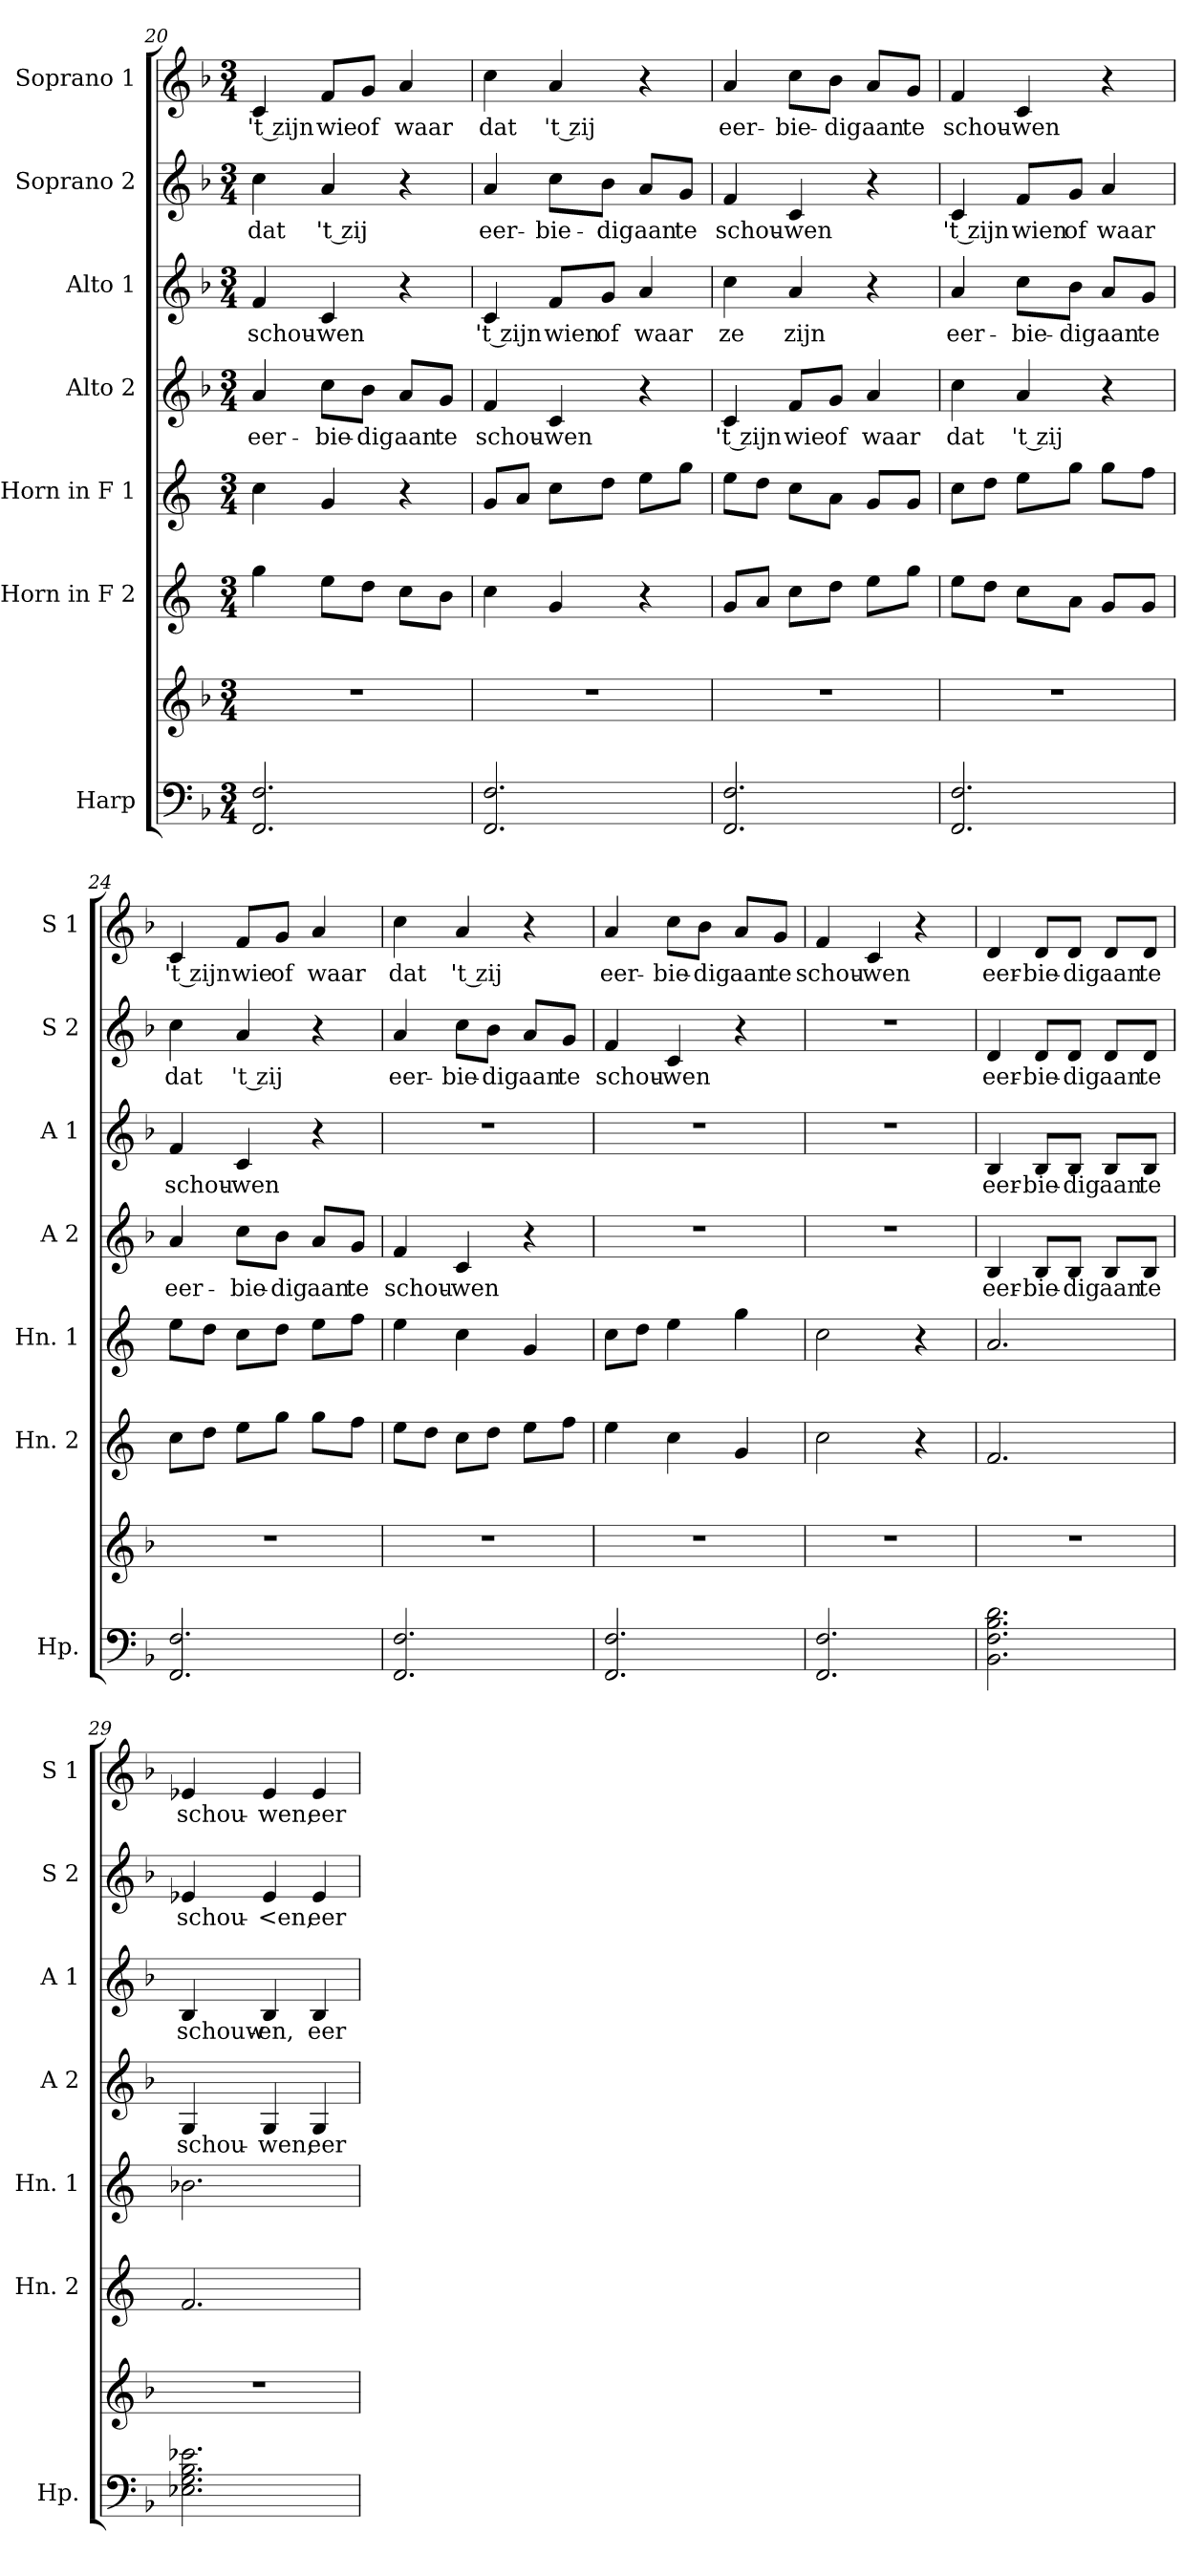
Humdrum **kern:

**kern	**kern	**kern	**kern	**kern	**text	**kern	**text	**kern	**text	**kern	**text
*part7	*part7	*part6	*part5	*part4	*part4	*part3	*part3	*part2	*part2	*part1	*part1
*staff8	*staff7	*staff6	*staff5	*staff4	*staff4	*staff3	*staff3	*staff2	*staff2	*staff1	*staff1
*I"Harp	*	*I"Horn in F 2	*I"Horn in F 1	*I"Alto 2	*	*I"Alto 1	*	*I"Soprano 2	*	*I"Soprano 1	*
*I'Hp.	*	*I'Hn. 2	*I'Hn. 1	*I'A 2	*	*I'A 1	*	*I'S 2	*	*I'S 1	*
*clefF4	*clefG2	*clefG2	*clefG2	*clefG2	*	*clefG2	*	*clefG2	*	*clefG2	*
*	*	*ITrd4c7	*ITrd4c7	*	*	*	*	*	*	*	*
*k[b-]	*k[b-]	*k[b-]	*k[b-]	*k[b-]	*	*k[b-]	*	*k[b-]	*	*k[b-]	*
*F:	*F:	*F:	*F:	*F:	*	*F:	*	*F:	*	*F:	*
*M3/4	*M3/4	*M3/4	*M3/4	*M3/4	*	*M3/4	*	*M3/4	*	*M3/4	*
=20	=20	=20	=20	=20	=20	=20	=20	=20	=20	=20	=20
!	!	!	!	!	!LO:LY:b	!	!LO:LY:b	!	!LO:LY:b	!	!LO:LY:b
2.FF/ 2.F/	2.r	4cc\	4f\	4a/	eer-	4f/	schou-	4cc\	dat	4c/	't zijn
!	!	!	!	!	!LO:LY:b	!	!LO:LY:b	!	!LO:LY:b	!	!LO:LY:b
.	.	8a\L	4c/	8cc\L	-bie-	4c/	-wen	4a/	't zij	8f/L	wie
!	!	!	!	!	!LO:LY:b	!	!	!	!	!	!LO:LY:b
.	.	8g\J	.	8b-\J	-dig	.	.	.	.	8g/J	of
!	!	!	!	!	!LO:LY:b	!	!	!	!	!	!LO:LY:b
.	.	8f\L	4r	8a/L	aan	4r	.	4r	.	4a/	waar
!	!	!	!	!	!LO:LY:b	!	!	!	!	!	!
.	.	8e\J	.	8g/J	te	.	.	.	.	.	.
=21	=21	=21	=21	=21	=21	=21	=21	=21	=21	=21	=21
!	!	!	!	!	!LO:LY:b	!	!LO:LY:b	!	!LO:LY:b	!	!LO:LY:b
2.FF/ 2.F/	2.r	4f\	8c/L	4f/	schou-	4c/	't zijn	4a/	eer-	4cc\	dat
.	.	.	8d/J	.	.	.	.	.	.	.	.
!	!	!	!	!	!LO:LY:b	!	!LO:LY:b	!	!LO:LY:b	!	!LO:LY:b
.	.	4c/	8f\L	4c/	-wen	8f/L	wien	8cc\L	-bie-	4a/	't zij
!	!	!	!	!	!	!	!LO:LY:b	!	!LO:LY:b	!	!
.	.	.	8g\J	.	.	8g/J	of	8b-\J	-dig	.	.
!	!	!	!	!	!	!	!LO:LY:b	!	!LO:LY:b	!	!
.	.	4r	8a\L	4r	.	4a/	waar	8a/L	aan	4r	.
!	!	!	!	!	!	!	!	!	!LO:LY:b	!	!
.	.	.	8cc\J	.	.	.	.	8g/J	te	.	.
=22	=22	=22	=22	=22	=22	=22	=22	=22	=22	=22	=22
!	!	!	!	!	!LO:LY:b	!	!LO:LY:b	!	!LO:LY:b	!	!LO:LY:b
2.FF/ 2.F/	2.r	8c/L	8a\L	4c/	't zijn	4cc\	ze	4f/	schou-	4a/	eer-
.	.	8d/J	8g\J	.	.	.	.	.	.	.	.
!	!	!	!	!	!LO:LY:b	!	!LO:LY:b	!	!LO:LY:b	!	!LO:LY:b
.	.	8f\L	8f\L	8f/L	wie	4a/	zijn	4c/	-wen	8cc\L	-bie-
!	!	!	!	!	!LO:LY:b	!	!	!	!	!	!LO:LY:b
.	.	8g\J	8d\J	8g/J	of	.	.	.	.	8b-\J	-dig
!	!	!	!	!	!LO:LY:b	!	!	!	!	!	!LO:LY:b
.	.	8a\L	8c/L	4a/	waar	4r	.	4r	.	8a/L	aan
!	!	!	!	!	!	!	!	!	!	!	!LO:LY:b
.	.	8cc\J	8c/J	.	.	.	.	.	.	8g/J	te
=23	=23	=23	=23	=23	=23	=23	=23	=23	=23	=23	=23
!	!	!	!	!	!LO:LY:b	!	!LO:LY:b	!	!LO:LY:b	!	!LO:LY:b
2.FF/ 2.F/	2.r	8a\L	8f\L	4cc\	dat	4a/	eer-	4c/	't zijn	4f/	schou-
.	.	8g\J	8g\J	.	.	.	.	.	.	.	.
!	!	!	!	!	!LO:LY:b	!	!LO:LY:b	!	!LO:LY:b	!	!LO:LY:b
.	.	8f\L	8a\L	4a/	't zij	8cc\L	-bie-	8f/L	wien	4c/	-wen
!	!	!	!	!	!	!	!LO:LY:b	!	!LO:LY:b	!	!
.	.	8d\J	8cc\J	.	.	8b-\J	-dig	8g/J	of	.	.
!	!	!	!	!	!	!	!LO:LY:b	!	!LO:LY:b	!	!
.	.	8c/L	8cc\L	4r	.	8a/L	aan	4a/	waar	4r	.
!	!	!	!	!	!	!	!LO:LY:b	!	!	!	!
.	.	8c/J	8b-\J	.	.	8g/J	te	.	.	.	.
!!LO:LB:g=z
=24	=24	=24	=24	=24	=24	=24	=24	=24	=24	=24	=24
!	!	!	!	!	!LO:LY:b	!	!LO:LY:b	!	!LO:LY:b	!	!LO:LY:b
2.FF/ 2.F/	2.r	8f\L	8a\L	4a/	eer-	4f/	schou-	4cc\	dat	4c/	't zijn
.	.	8g\J	8g\J	.	.	.	.	.	.	.	.
!	!	!	!	!	!LO:LY:b	!	!LO:LY:b	!	!LO:LY:b	!	!LO:LY:b
.	.	8a\L	8f\L	8cc\L	-bie-	4c/	-wen	4a/	't zij	8f/L	wie
!	!	!	!	!	!LO:LY:b	!	!	!	!	!	!LO:LY:b
.	.	8cc\J	8g\J	8b-\J	-dig	.	.	.	.	8g/J	of
!	!	!	!	!	!LO:LY:b	!	!	!	!	!	!LO:LY:b
.	.	8cc\L	8a\L	8a/L	aan	4r	.	4r	.	4a/	waar
!	!	!	!	!	!LO:LY:b	!	!	!	!	!	!
.	.	8b-\J	8b-\J	8g/J	te	.	.	.	.	.	.
=25	=25	=25	=25	=25	=25	=25	=25	=25	=25	=25	=25
!	!	!	!	!	!LO:LY:b	!	!	!	!LO:LY:b	!	!LO:LY:b
2.FF/ 2.F/	2.r	8a\L	4a\	4f/	schou-	2.r	.	4a/	eer-	4cc\	dat
.	.	8g\J	.	.	.	.	.	.	.	.	.
!	!	!	!	!	!LO:LY:b	!	!	!	!LO:LY:b	!	!LO:LY:b
.	.	8f\L	4f\	4c/	-wen	.	.	8cc\L	-bie-	4a/	't zij
!	!	!	!	!	!	!	!	!	!LO:LY:b	!	!
.	.	8g\J	.	.	.	.	.	8b-\J	-dig	.	.
!	!	!	!	!	!	!	!	!	!LO:LY:b	!	!
.	.	8a\L	4c/	4r	.	.	.	8a/L	aan	4r	.
!	!	!	!	!	!	!	!	!	!LO:LY:b	!	!
.	.	8b-\J	.	.	.	.	.	8g/J	te	.	.
=26	=26	=26	=26	=26	=26	=26	=26	=26	=26	=26	=26
!	!	!	!	!	!	!	!	!	!LO:LY:b	!	!LO:LY:b
2.FF/ 2.F/	2.r	4a\	8f\L	2.r	.	2.r	.	4f/	schou-	4a/	eer-
.	.	.	8g\J	.	.	.	.	.	.	.	.
!	!	!	!	!	!	!	!	!	!LO:LY:b	!	!LO:LY:b
.	.	4f\	4a\	.	.	.	.	4c/	-wen	8cc\L	-bie-
!	!	!	!	!	!	!	!	!	!	!	!LO:LY:b
.	.	.	.	.	.	.	.	.	.	8b-\J	-dig
!	!	!	!	!	!	!	!	!	!	!	!LO:LY:b
.	.	4c/	4cc\	.	.	.	.	4r	.	8a/L	aan
!	!	!	!	!	!	!	!	!	!	!	!LO:LY:b
.	.	.	.	.	.	.	.	.	.	8g/J	te
=27	=27	=27	=27	=27	=27	=27	=27	=27	=27	=27	=27
!	!	!	!	!	!	!	!	!	!	!	!LO:LY:b
2.FF/ 2.F/	2.r	2f\	2f\	2.r	.	2.r	.	2.r	.	4f/	schou-
!	!	!	!	!	!	!	!	!	!	!	!LO:LY:b
.	.	.	.	.	.	.	.	.	.	4c/	-wen
.	.	4r	4r	.	.	.	.	.	.	4r	.
=28	=28	=28	=28	=28	=28	=28	=28	=28	=28	=28	=28
!	!	!	!	!	!LO:LY:b	!	!LO:LY:b	!	!LO:LY:b	!	!LO:LY:b
2.BB-\ 2.F\ 2.B-\ 2.d\	2.r	2.B-/	2.d/	4B-/	eer-	4B-/	eer-	4d/	eer-	4d/	eer-
!	!	!	!	!	!LO:LY:b	!	!LO:LY:b	!	!LO:LY:b	!	!LO:LY:b
.	.	.	.	8B-/L	-bie-	8B-/L	-bie-	8d/L	-bie-	8d/L	-bie-
!	!	!	!	!	!LO:LY:b	!	!LO:LY:b	!	!LO:LY:b	!	!LO:LY:b
.	.	.	.	8B-/J	-dig	8B-/J	-dig	8d/J	-dig	8d/J	-dig
!	!	!	!	!	!LO:LY:b	!	!LO:LY:b	!	!LO:LY:b	!	!LO:LY:b
.	.	.	.	8B-/L	aan	8B-/L	aan	8d/L	aan	8d/L	aan
!	!	!	!	!	!LO:LY:b	!	!LO:LY:b	!	!LO:LY:b	!	!LO:LY:b
.	.	.	.	8B-/J	te	8B-/J	te	8d/J	te	8d/J	te
=29	=29	=29	=29	=29	=29	=29	=29	=29	=29	=29	=29
!	!	!	!	!	!LO:LY:b	!	!LO:LY:b	!	!LO:LY:b	!	!LO:LY:b
2.E-X\ 2.G\ 2.B-\ 2.e-X\	2.r	2.B-/	2.e-X\	4G/	schou-	4B-/	schouw-	4e-X/	schou-	4e-X/	schou-
!	!	!	!	!	!LO:LY:b	!	!LO:LY:b	!	!LO:LY:b	!	!LO:LY:b
.	.	.	.	4G/	-wen,	4B-/	-en,	4e-/	-<en,	4e-/	-wen,
!	!	!	!	!	!LO:LY:b	!	!LO:LY:b	!	!LO:LY:b	!	!LO:LY:b
.	.	.	.	4G/	eer-	4B-/	eer-	4e-/	eer-	4e-/	eer-
=	=	=	=	=	=	=	=	=	=	=	=
*-	*-	*-	*-	*-	*-	*-	*-	*-	*-	*-	*-
